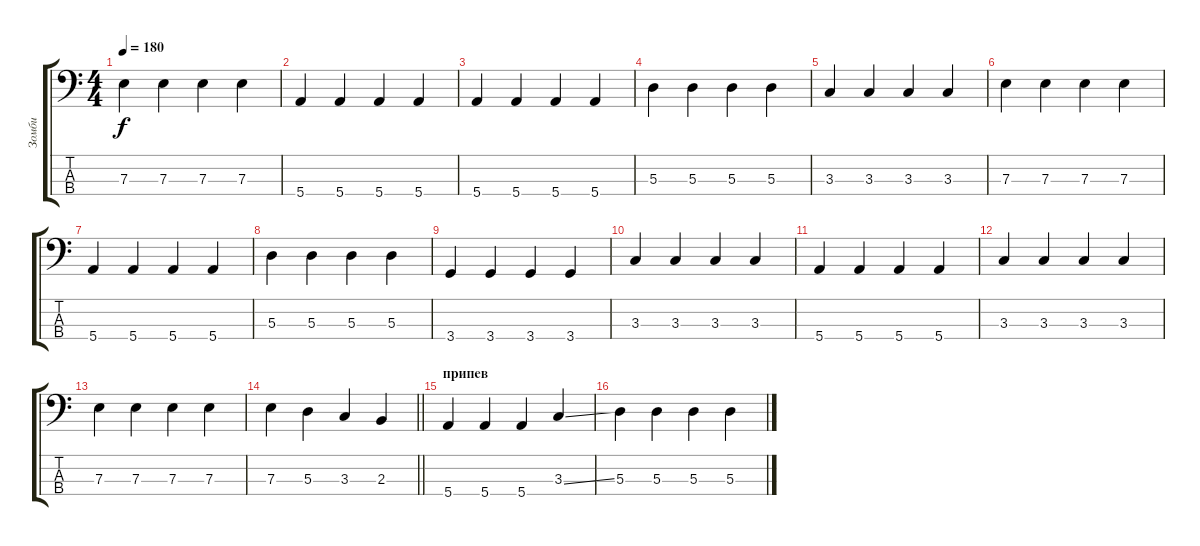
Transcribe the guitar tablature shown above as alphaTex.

\track ("Зомби" "Зомби") {instrument electricbasspick}
\staff {score tabs}
\tuning (G2 D2 A1 E1) {hide}
\ts (4 4)
\tempo 180
\clef f4
\ks c
7.3.4{dy f} 7.3.4 7.3.4 7.3.4 |
5.4.4 5.4.4 5.4.4 5.4.4 |
5.4.4 5.4.4 5.4.4 5.4.4 |
5.3.4 5.3.4 5.3.4 5.3.4 |
3.3.4 3.3.4 3.3.4 3.3.4 |
7.3.4 7.3.4 7.3.4 7.3.4 |
5.4.4 5.4.4 5.4.4 5.4.4 |
5.3.4 5.3.4 5.3.4 5.3.4 |
3.4.4 3.4.4 3.4.4 3.4.4 |
3.3.4 3.3.4 3.3.4 3.3.4 |
5.4.4 5.4.4 5.4.4 5.4.4 |
3.3.4 3.3.4 3.3.4 3.3.4 |
7.3.4 7.3.4 7.3.4 7.3.4 |
\barLineRight lightlight
7.3.4 5.3.4 3.3.4 2.3.4 |
\section ("" "припев")
5.4.4 5.4.4 5.4.4 3.3{ss}.4 |
5.3.4 5.3.4 5.3.4 5.3.4
